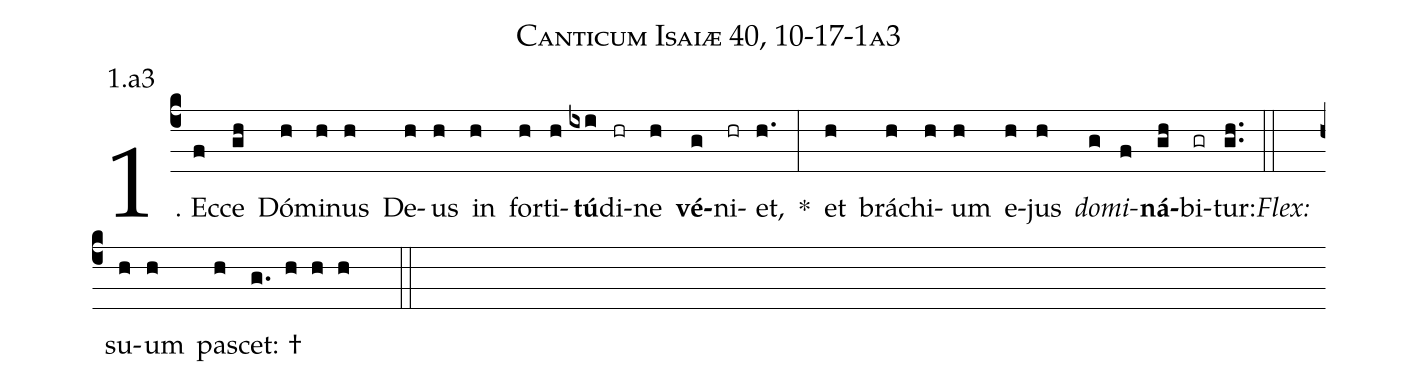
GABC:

name: Canticum Isaiæ 40, 10-17-1a3;
annotation: 1.a3;
%%
(c4)1. Ec(f)ce(gh) Dó(h)mi(h)nus(h) De(h)us(h) in(h) for(h)ti(h)<b>tú</b>(ixi)di(hr)ne(h) <b>vé</b>(g)ni(hr)et,(h.) *(:) et(h) brá(h)chi(h)um(h) e(h)jus(h) <i>do</i>(g)<i>mi</i>(f)<b>ná</b>(gh)bi(gr)tur:(gh..) (::)
<i>Flex:</i>()  su(h)um(h) pa(h)scet: †(g. h h h  ::)
